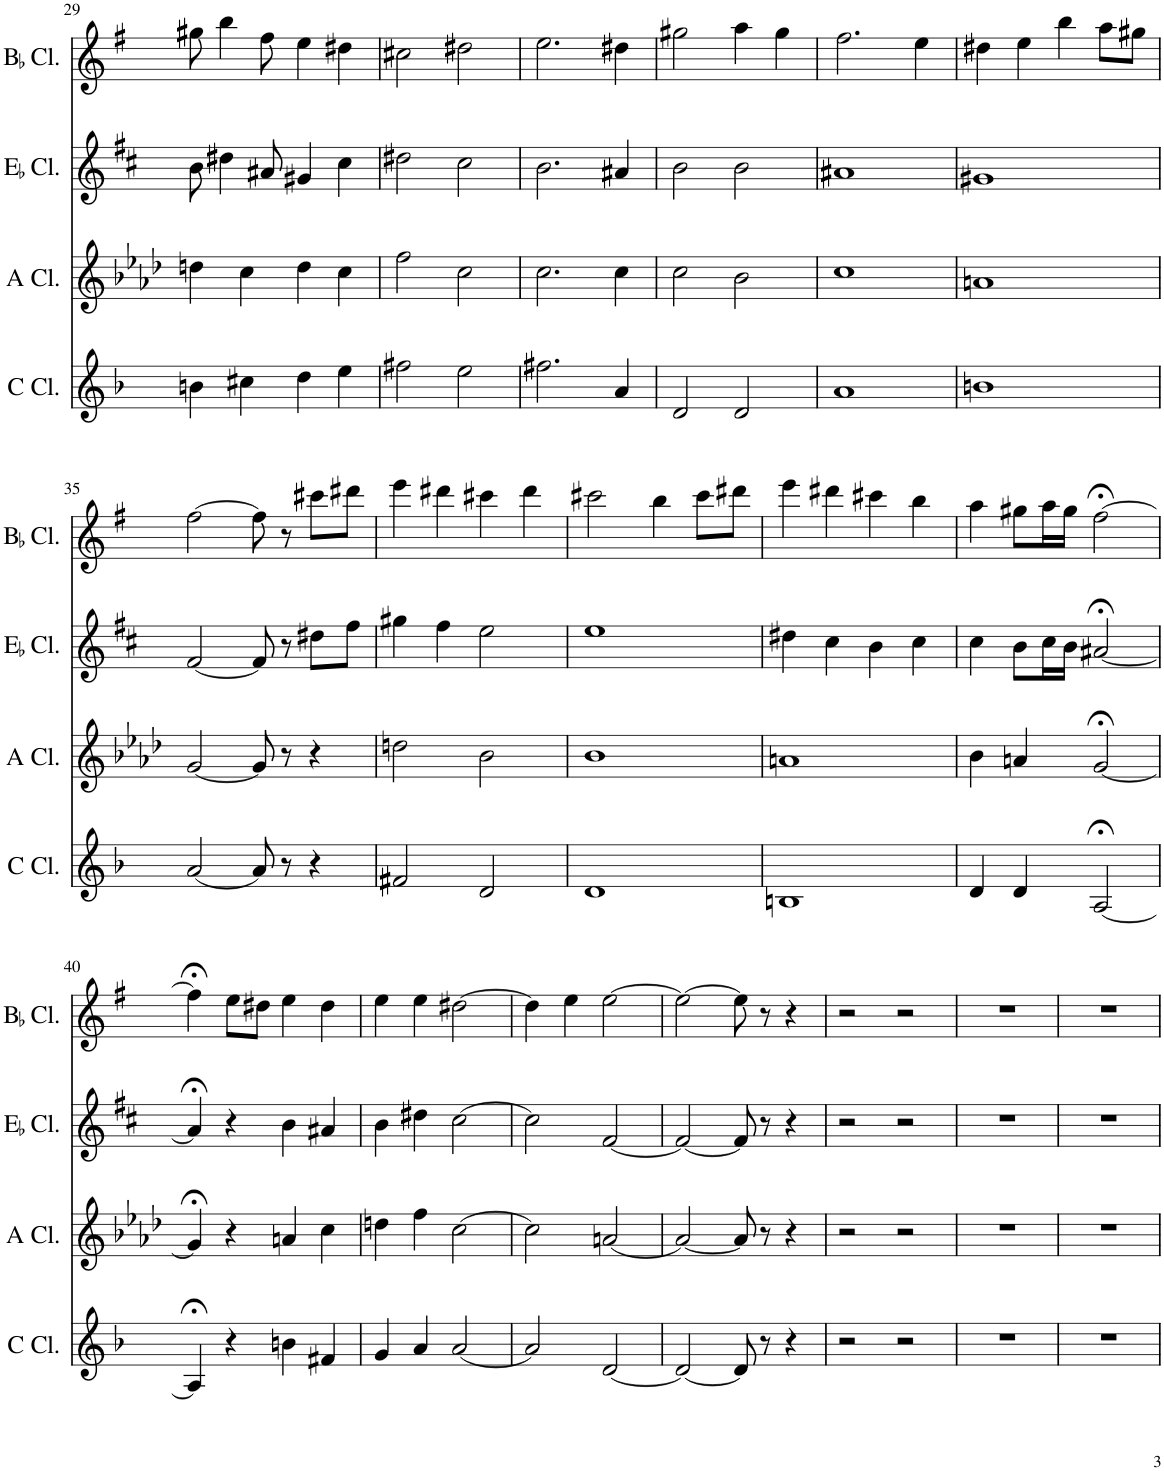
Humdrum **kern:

**kern	**kern	**kern	**kern
*part4	*part3	*part2	*part1
*staff4	*staff3	*staff2	*staff1
*I"C Clarinet	*I"A Clarinet	*I"EaccidentalFlat Clarinet	*I"BaccidentalFlat Clarinet
*I'C Cl.	*I'A Cl.	*I'EaccidentalFlat Cl.	*I'BaccidentalFlat Cl.
!!LO:PB:g=z
*clefG2	*clefG2	*clefG2	*clefG2
*Trd1c2	*Trd2c3	*Trd-2c-3	*Trd1c2
*k[b-]	*k[b-e-a-d-]	*k[f#c#]	*k[f#]
*M4/4	*M4/4	*M4/4	*M4/4
=29	=29	=29	=29
4bn\	4ddn\	8b\	8gg#X\
.	.	4dd#X\	4bb\
4cc#X\	4cc\	.	.
.	.	8a#X/	8ff#\
4dd\	4dd\	4g#X/	4ee\
4ee\	4cc\	4cc#\	4dd#X\
=30	=30	=30	=30
2ff#X\	2ff\	2dd#X\	2cc#X\
2ee\	2cc\	2cc#\	2dd#X\
=31	=31	=31	=31
2.ff#X\	2.cc\	2.b\	2.ee\
4a/	4cc\	4a#X/	4dd#X\
=32	=32	=32	=32
2d/	2cc\	2b\	2gg#X\
2d/	2b-\	2b\	4aa\
.	.	.	4gg#\
=33	=33	=33	=33
1a	1cc	1a#X	2.ff#\
.	.	.	4ee\
=34	=34	=34	=34
1bn	1an	1g#X	4dd#X\
.	.	.	4ee\
.	.	.	4bb\
.	.	.	8aa\L
.	.	.	8gg#X\J
!!LO:LB:g=z
=35	=35	=35	=35
[2a/	[2g/	[2f#/	[2ff#\
8a/]	8g/]	8f#/]	8ff#\]
8r	8r	8r	8r
4r	4r	8dd#X\L	8ccc#X\L
.	.	8ff#\J	8ddd#X\J
=36	=36	=36	=36
2f#X/	2ddn\	4gg#X\	4eee\
.	.	4ff#\	4ddd#X\
2d/	2b-\	2ee\	4ccc#X\
.	.	.	4ddd#\
=37	=37	=37	=37
1d	1b-	1ee	2ccc#X\
.	.	.	4bb\
.	.	.	8ccc#\L
.	.	.	8ddd#X\J
=38	=38	=38	=38
1Bn	1an	4dd#X\	4eee\
.	.	4cc#\	4ddd#X\
.	.	4b\	4ccc#X\
.	.	4cc#\	4bb\
=39	=39	=39	=39
4d/	4b-\	4cc#\	4aa\
4d/	4an/	8b\L	8gg#X\L
.	.	16cc#\L	16aa\L
.	.	16b\JJ	16gg#\JJ
[2A;</	[2g;</	[2a#X;</	[2ff#;<\
!!LO:LB:g=z
=40	=40	=40	=40
4A;</]	4g;</]	4a#;</]	4ff#;<\]
4r	4r	4r	8ee\L
.	.	.	8dd#X\J
4bn\	4an/	4b\	4ee\
4f#X/	4cc\	4a#X/	4dd#\
=41	=41	=41	=41
4g/	4ddn\	4b\	4ee\
4a/	4ff\	4dd#X\	4ee\
[2a/	[2cc\	[2cc#\	[2dd#X\
=42	=42	=42	=42
2a/]	2cc\]	2cc#\]	4dd#\]
.	.	.	4ee\
[2d/	[2an/	[2f#/	[2ee\
=43	=43	=43	=43
2d/_	2a/_	2f#/_	2ee\_
8d/]	8a/]	8f#/]	8ee\]
8r	8r	8r	8r
4r	4r	4r	4r
=44	=44	=44	=44
2r	2r	2r	2r
2r	2r	2r	2r
=45	=45	=45	=45
1r	1r	1r	1r
=46	=46	=46	=46
1r	1r	1r	1r
=	=	=	=
*-	*-	*-	*-
